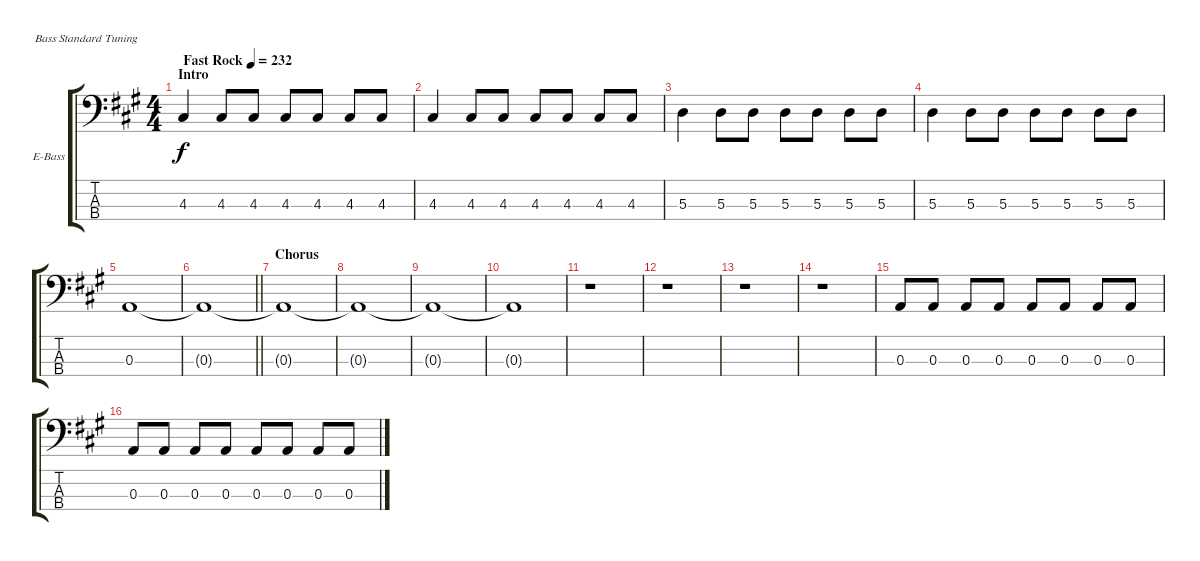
\defaultSystemsLayout 4
\bracketExtendMode groupsimilarinstruments
\firstSystemTrackNameOrientation horizontal
\otherSystemsTrackNameOrientation horizontal
\track ("Bass" "E-Bass") {instrument electricbassfinger}
\staff {score tabs}
\tuning (G2 D2 A1 E1)
\ts (4 4)
\section ("" "Intro")
\tempo (232 "Fast Rock")
\clef f4
\scale
0.533835
\ks a
4.3.4{dy f instrument electricbassfinger} 4.3.8 4.3.8 4.3.8 4.3.8 4.3.8 4.3.8 |
\scale
0.233083 4.3.4 4.3.8 4.3.8 4.3.8 4.3.8 4.3.8 4.3.8 |
\scale
0.233083 5.3.4 5.3.8 5.3.8 5.3.8 5.3.8 5.3.8 5.3.8 |
\scale
0.333333 5.3.4 5.3.8 5.3.8 5.3.8 5.3.8 5.3.8 5.3.8 |
\scale
0.333333 0.3.1 |
\scale
0.333333
\barLineRight lightlight
0.3{t}.1 |
\section ("" "Chorus")
\scale
0.333333 0.3{t}.1 |
\scale
0.333333 0.3{t}.1 |
\scale
0.333333 0.3{t}.1 |
\scale
0.333333 0.3{t}.1 |
\scale
0.333333 r.1 |
\scale
0.333333 r.1 |
\scale
0.333333 r.1 |
\scale
0.333333 r.1 |
\scale
0.333333 0.3.8 0.3.8 0.3.8 0.3.8 0.3.8 0.3.8 0.3.8 0.3.8 |
\scale
0.333333 0.3.8 0.3.8 0.3.8 0.3.8 0.3.8 0.3.8 0.3.8 0.3.8
